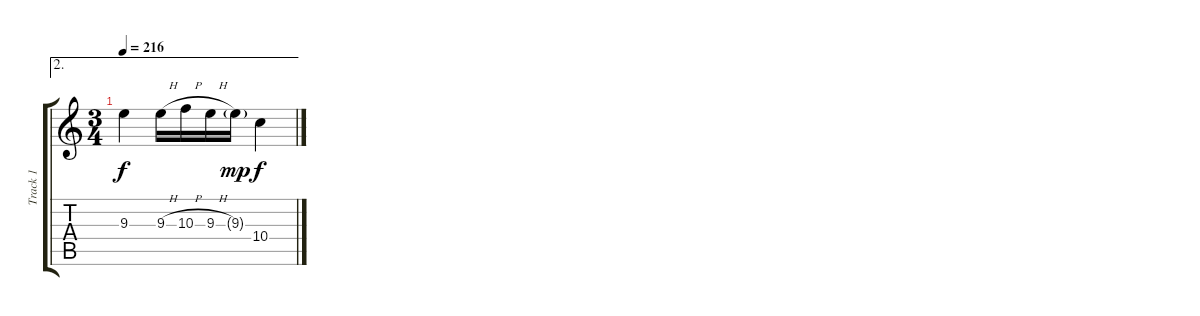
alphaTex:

\track ("Track 1" "Track 1") {instrument acousticguitarsteel}
\staff {score tabs}
\tuning (E4 B3 G3 D3 A2 E2) {hide}
\ae 2
\ts (3 4)
\tempo 216
\clef g2
\ks c
9.3.4{dy f} 9.3{h}.16 10.3{h}.16 9.3{h}.16 9.3{g}.16{dy mp} 10.4.4{dy f}
